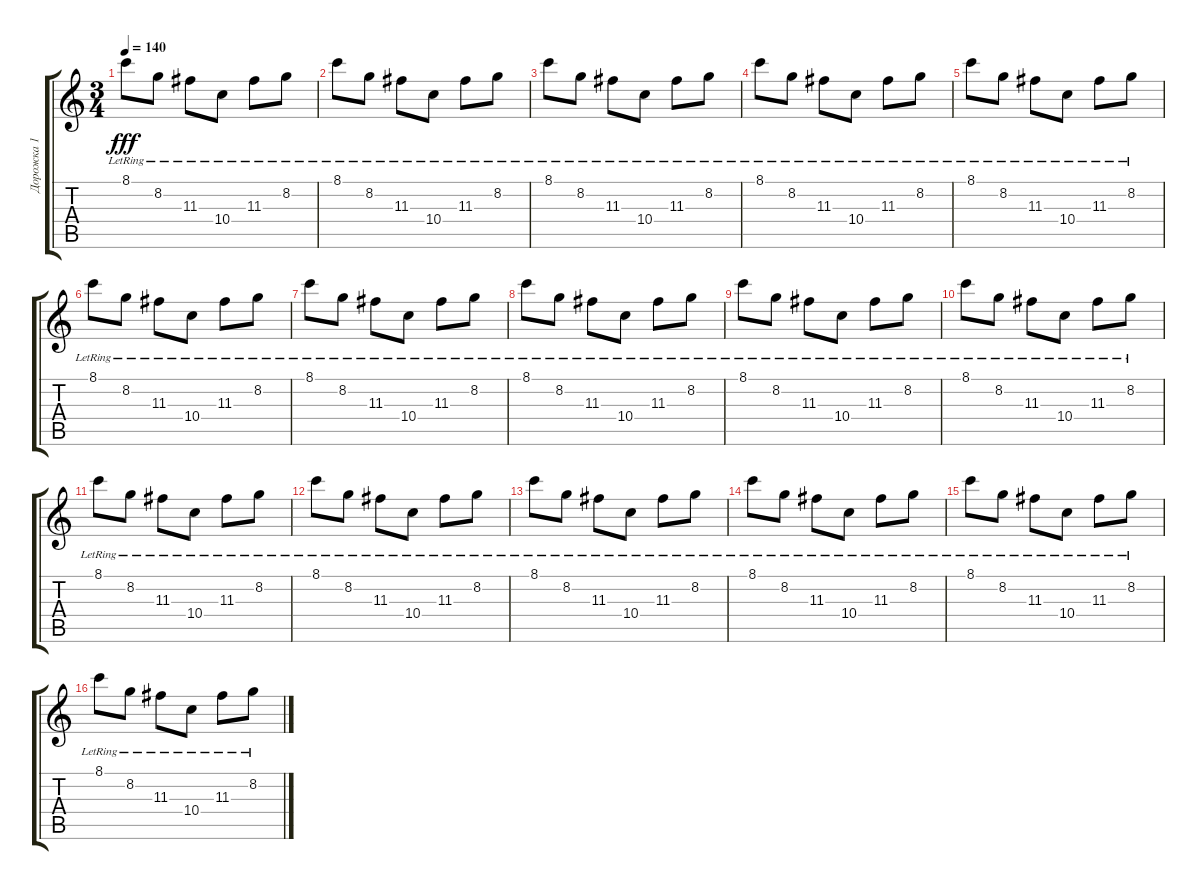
\track ("Дорожка 1" "Дорожка 1") {instrument electricguitarclean}
\staff {score tabs}
\tuning (E4 B3 G3 D3 A2 E2) {hide}
\ts (3 4)
\tempo 140
\clef g2
\ks c
8.1{lr}.8{dy fff} 8.2{lr}.8 11.3{lr}.8 10.4{lr}.8 11.3{lr}.8 8.2{lr}.8 |
8.1{lr}.8 8.2{lr}.8 11.3{lr}.8 10.4{lr}.8 11.3{lr}.8 8.2{lr}.8 |
8.1{lr}.8 8.2{lr}.8 11.3{lr}.8 10.4{lr}.8 11.3{lr}.8 8.2{lr}.8 |
8.1{lr}.8 8.2{lr}.8 11.3{lr}.8 10.4{lr}.8 11.3{lr}.8 8.2{lr}.8 |
8.1{lr}.8 8.2{lr}.8 11.3{lr}.8 10.4{lr}.8 11.3{lr}.8 8.2{lr}.8 |
8.1{lr}.8 8.2{lr}.8 11.3{lr}.8 10.4{lr}.8 11.3{lr}.8 8.2{lr}.8 |
8.1{lr}.8 8.2{lr}.8 11.3{lr}.8 10.4{lr}.8 11.3{lr}.8 8.2{lr}.8 |
8.1{lr}.8 8.2{lr}.8 11.3{lr}.8 10.4{lr}.8 11.3{lr}.8 8.2{lr}.8 |
8.1{lr}.8 8.2{lr}.8 11.3{lr}.8 10.4{lr}.8 11.3{lr}.8 8.2{lr}.8 |
8.1{lr}.8 8.2{lr}.8 11.3{lr}.8 10.4{lr}.8 11.3{lr}.8 8.2{lr}.8 |
8.1{lr}.8 8.2{lr}.8 11.3{lr}.8 10.4{lr}.8 11.3{lr}.8 8.2{lr}.8 |
8.1{lr}.8 8.2{lr}.8 11.3{lr}.8 10.4{lr}.8 11.3{lr}.8 8.2{lr}.8 |
8.1{lr}.8 8.2{lr}.8 11.3{lr}.8 10.4{lr}.8 11.3{lr}.8 8.2{lr}.8 |
8.1{lr}.8 8.2{lr}.8 11.3{lr}.8 10.4{lr}.8 11.3{lr}.8 8.2{lr}.8 |
8.1{lr}.8 8.2{lr}.8 11.3{lr}.8 10.4{lr}.8 11.3{lr}.8 8.2{lr}.8 |
8.1{lr}.8 8.2{lr}.8 11.3{lr}.8 10.4{lr}.8 11.3{lr}.8 8.2{lr}.8
